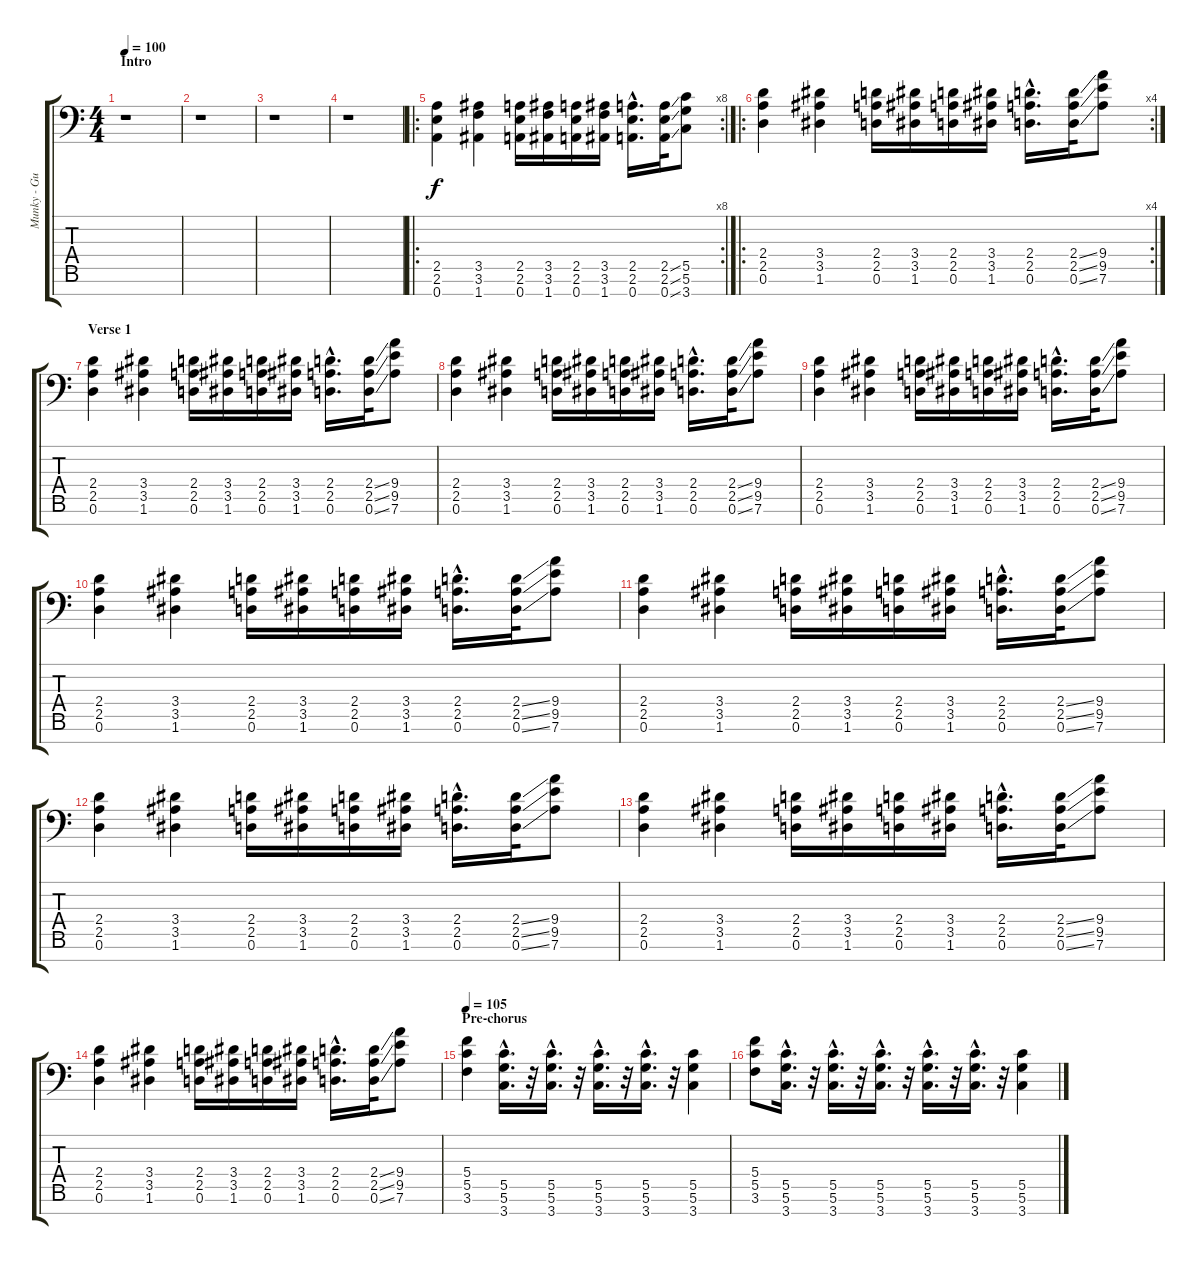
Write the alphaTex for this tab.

\track ("Munky - Guitar" "Munky - Gu") {instrument overdrivenguitar}
\staff {score tabs}
\tuning (D4 A3 F3 C3 G2 D2 A1) {hide}
\ts (4 4)
\section ("" "Intro")
\tempo 100
\clef f4
\ks c
r.1{dy f instrument overdrivenguitar} |
r.1 |
r.1 |
r.1 |
\ro
\rc 8
(2.5 2.6 0.7).4{volume 13 instrument overdrivenguitar} (3.5 3.6 1.7).4 (2.5 2.6 0.7).16 (3.5 3.6 1.7).16 (2.5 2.6 0.7).16 (3.5 3.6 1.7).16 (2.5{hac} 2.6{hac} 0.7{hac}).16{d} (2.5{ss} 2.6{ss} 0.7{ss}).32 (5.5 5.6 3.7).8 |
\ro
\rc 4
(2.4 2.5 0.6).4 (3.4 3.5 1.6).4 (2.4 2.5 0.6).16 (3.4 3.5 1.6).16 (2.4 2.5 0.6).16 (3.4 3.5 1.6).16 (2.4{hac} 2.5{hac} 0.6{hac}).16{d} (2.4{ss} 2.5{ss} 0.6{ss}).32 (9.4 9.5 7.6).8 |
\section ("" "Verse 1")
(2.4 2.5 0.6).4 (3.4 3.5 1.6).4 (2.4 2.5 0.6).16 (3.4 3.5 1.6).16 (2.4 2.5 0.6).16 (3.4 3.5 1.6).16 (2.4{hac} 2.5{hac} 0.6{hac}).16{d} (2.4{ss} 2.5{ss} 0.6{ss}).32 (9.4 9.5 7.6).8 |
(2.4 2.5 0.6).4 (3.4 3.5 1.6).4 (2.4 2.5 0.6).16 (3.4 3.5 1.6).16 (2.4 2.5 0.6).16 (3.4 3.5 1.6).16 (2.4{hac} 2.5{hac} 0.6{hac}).16{d} (2.4{ss} 2.5{ss} 0.6{ss}).32 (9.4 9.5 7.6).8 |
(2.4 2.5 0.6).4 (3.4 3.5 1.6).4 (2.4 2.5 0.6).16 (3.4 3.5 1.6).16 (2.4 2.5 0.6).16 (3.4 3.5 1.6).16 (2.4{hac} 2.5{hac} 0.6{hac}).16{d} (2.4{ss} 2.5{ss} 0.6{ss}).32 (9.4 9.5 7.6).8 |
(2.4 2.5 0.6).4 (3.4 3.5 1.6).4 (2.4 2.5 0.6).16 (3.4 3.5 1.6).16 (2.4 2.5 0.6).16 (3.4 3.5 1.6).16 (2.4{hac} 2.5{hac} 0.6{hac}).16{d} (2.4{ss} 2.5{ss} 0.6{ss}).32 (9.4 9.5 7.6).8 |
(2.4 2.5 0.6).4 (3.4 3.5 1.6).4 (2.4 2.5 0.6).16 (3.4 3.5 1.6).16 (2.4 2.5 0.6).16 (3.4 3.5 1.6).16 (2.4{hac} 2.5{hac} 0.6{hac}).16{d} (2.4{ss} 2.5{ss} 0.6{ss}).32 (9.4 9.5 7.6).8 |
(2.4 2.5 0.6).4 (3.4 3.5 1.6).4 (2.4 2.5 0.6).16 (3.4 3.5 1.6).16 (2.4 2.5 0.6).16 (3.4 3.5 1.6).16 (2.4{hac} 2.5{hac} 0.6{hac}).16{d} (2.4{ss} 2.5{ss} 0.6{ss}).32 (9.4 9.5 7.6).8 |
(2.4 2.5 0.6).4 (3.4 3.5 1.6).4 (2.4 2.5 0.6).16 (3.4 3.5 1.6).16 (2.4 2.5 0.6).16 (3.4 3.5 1.6).16 (2.4{hac} 2.5{hac} 0.6{hac}).16{d} (2.4{ss} 2.5{ss} 0.6{ss}).32 (9.4 9.5 7.6).8 |
(2.4 2.5 0.6).4 (3.4 3.5 1.6).4 (2.4 2.5 0.6).16 (3.4 3.5 1.6).16 (2.4 2.5 0.6).16 (3.4 3.5 1.6).16 (2.4{hac} 2.5{hac} 0.6{hac}).16{d} (2.4{ss} 2.5{ss} 0.6{ss}).32 (9.4 9.5 7.6).8 |
\section ("" "Pre-chorus")
\tempo 105
(5.4 5.5 3.6).4 (5.5{hac} 5.6{hac} 3.7{hac}).16{d} r.32 (5.5{hac} 5.6{hac} 3.7{hac}).16{d} r.32 (5.5{hac} 5.6{hac} 3.7{hac}).16{d} r.32 (5.5{hac} 5.6{hac} 3.7{hac}).16{d} r.32 (5.5 5.6 3.7).4 |
(5.4 5.5 3.6).8 (5.5{hac} 5.6{hac} 3.7{hac}).16{d} r.32 (5.5{hac} 5.6{hac} 3.7{hac}).16{d} r.32 (5.5{hac} 5.6{hac} 3.7{hac}).16{d} r.32 (5.5{hac} 5.6{hac} 3.7{hac}).16{d} r.32 (5.5{hac} 5.6{hac} 3.7{hac}).16{d} r.32 (5.5 5.6 3.7).4
